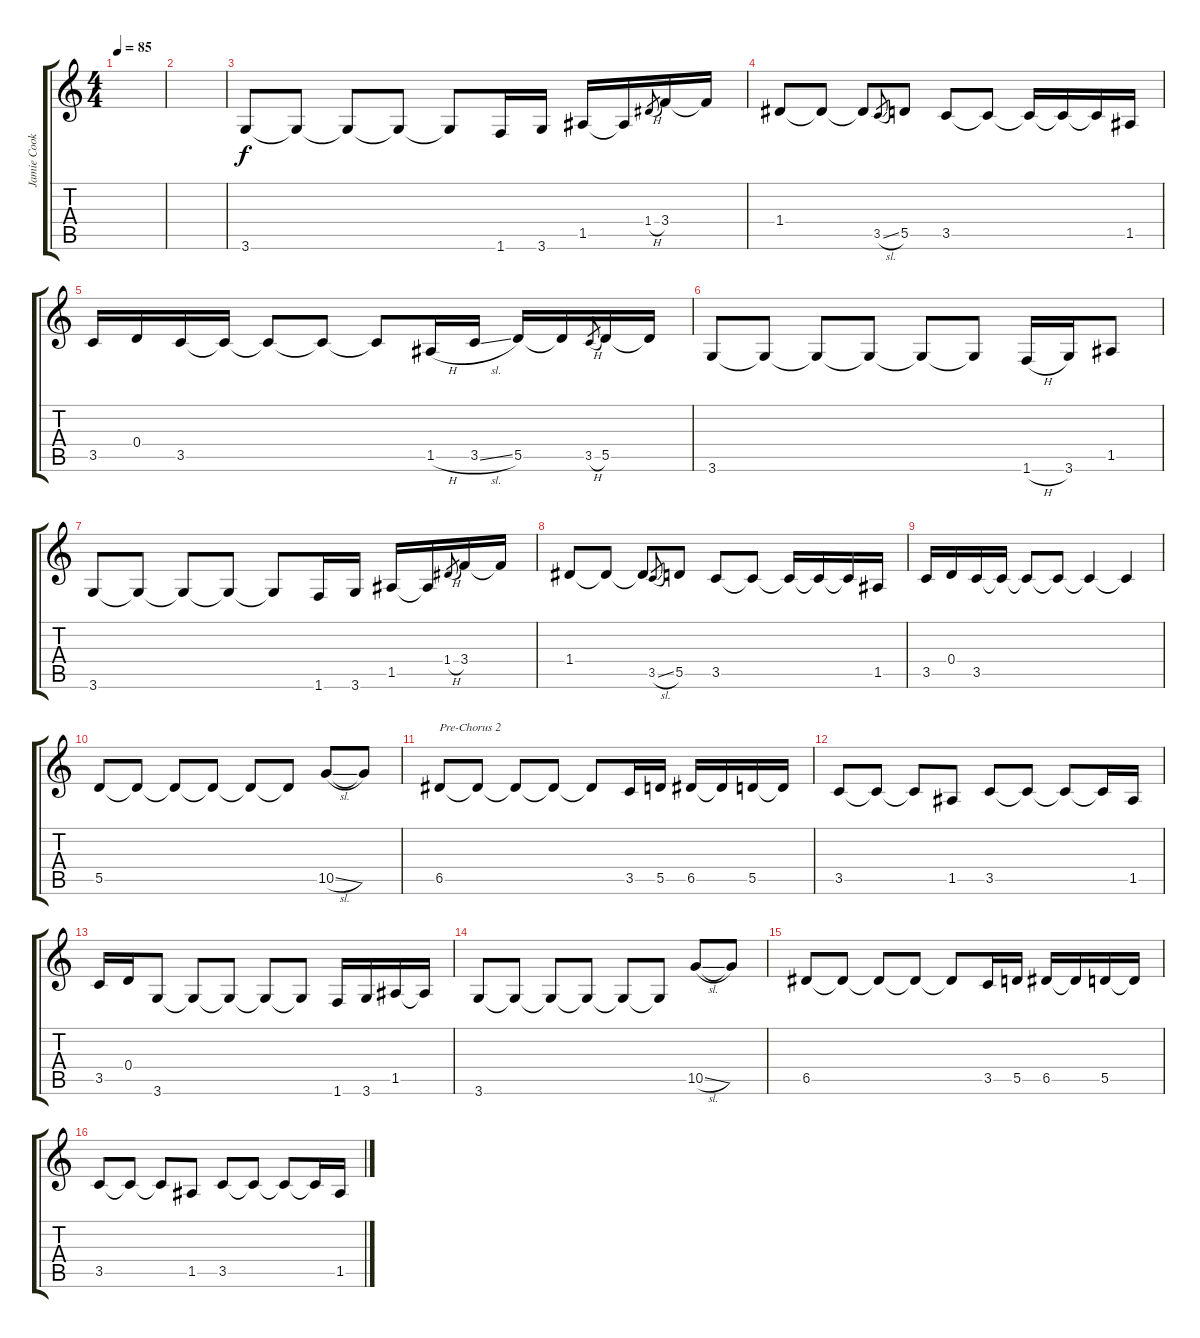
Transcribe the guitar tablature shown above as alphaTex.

\track ("Jamie Cook" "Jamie Cook") {instrument overdrivenguitar}
\staff {score tabs}
\tuning (E4 B3 G3 D3 A2 E2) {hide}
\ts (4 4)
\tempo 85
\clef g2
\ks c
|
|
3.6.8{volume 10} 3.6{t}.8 3.6{t}.8 3.6{t}.8 3.6{t}.8 1.6.16 3.6.16 1.5.16 1.5{t}.16 1.4{h}.8{gr} 3.4.16 3.4{t}.16 |
1.4.8 1.4{t}.8 1.4{t}.8 3.5{sl}.8{gr} 5.5.8 3.5.8 3.5{t}.8 3.5{t}.16 3.5{t}.16 3.5{t}.16 1.5.16 |
3.5.16 0.4.16 3.5.16 3.5{t}.16 3.5{t}.8 3.5{t}.8 3.5{t}.8 1.5{h}.16 3.5{sl}.16 5.5.16 5.5{t}.16 3.5{h}.8{gr} 5.5.16 5.5{t}.16 |
3.6.8 3.6{t}.8 3.6{t}.8 3.6{t}.8 3.6{t}.8 3.6{t}.8 1.6{h}.16 3.6.16 1.5.8 |
3.6.8 3.6{t}.8 3.6{t}.8 3.6{t}.8 3.6{t}.8 1.6.16 3.6.16 1.5.16 1.5{t}.16 1.4{h}.8{gr} 3.4.16 3.4{t}.16 |
1.4.8 1.4{t}.8 1.4{t}.8 3.5{sl}.8{gr} 5.5.8 3.5.8 3.5{t}.8 3.5{t}.16 3.5{t}.16 3.5{t}.16 1.5.16 |
3.5.16 0.4.16 3.5.16 3.5{t}.16 3.5{t}.8 3.5{t}.8 3.5{t}.4 3.5{t}.4 |
5.5.8 5.5{t}.8 5.5{t}.8 5.5{t}.8 5.5{t}.8 5.5{t}.8 10.5{sl}.8 10.5{t}.8 |
6.5.8{txt "Pre-Chorus 2"} 6.5{t}.8 6.5{t}.8 6.5{t}.8 6.5{t}.8 3.5.16 5.5.16 6.5.16 6.5{t}.16 5.5.16 5.5{t}.16 |
3.5.8 3.5{t}.8 3.5{t}.8 1.5.8 3.5.8 3.5{t}.8 3.5{t}.8 3.5{t}.16 1.5.16 |
3.5.16 0.4.16 3.6.8 3.6{t}.8 3.6{t}.8 3.6{t}.8 3.6{t}.8 1.6.16 3.6.16 1.5.16 1.5{t}.16 |
3.6.8 3.6{t}.8 3.6{t}.8 3.6{t}.8 3.6{t}.8 3.6{t}.8 10.5{sl}.8 10.5{t}.8 |
6.5.8 6.5{t}.8 6.5{t}.8 6.5{t}.8 6.5{t}.8 3.5.16 5.5.16 6.5.16 6.5{t}.16 5.5.16 5.5{t}.16 |
3.5.8 3.5{t}.8 3.5{t}.8 1.5.8 3.5.8 3.5{t}.8 3.5{t}.8 3.5{t}.16 1.5.16
